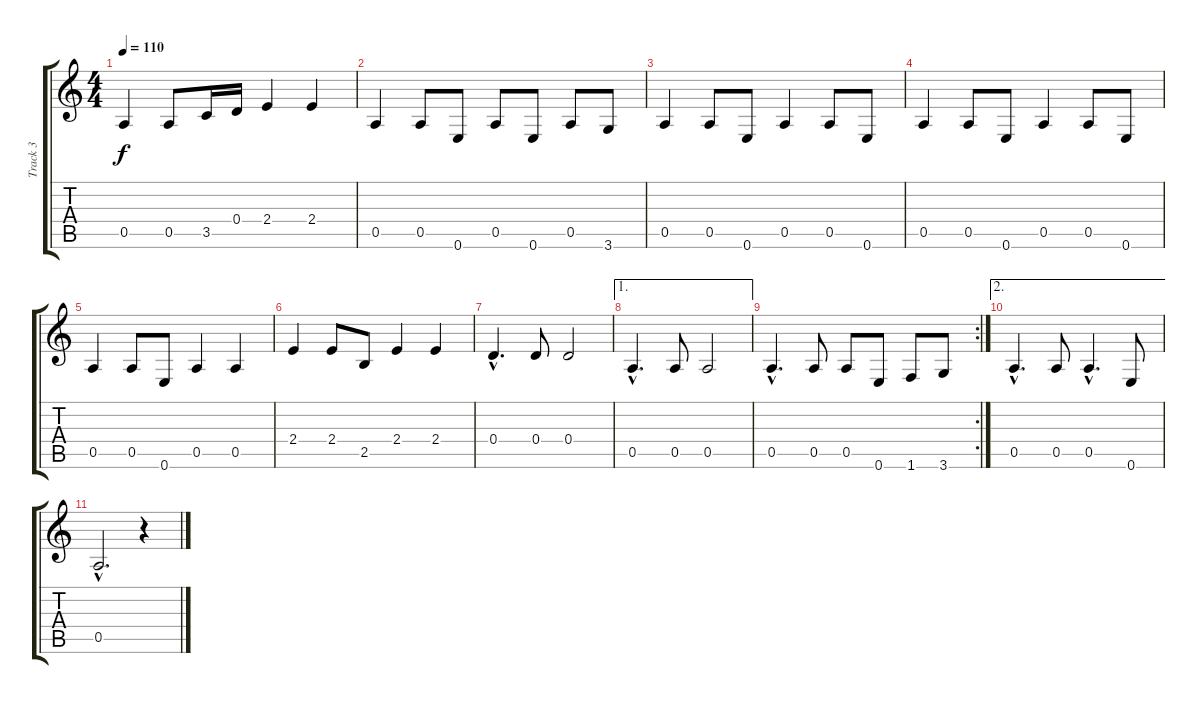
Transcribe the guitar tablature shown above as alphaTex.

\track ("Track 3" "Track 3") {instrument electricbassfinger}
\staff {score tabs}
\tuning (E4 B3 G3 D3 A2 E2) {hide}
\ts (4 4)
\tempo 110
\clef g2
\ks c
0.5.4{dy f} 0.5.8 3.5.16 0.4.16 2.4.4 2.4.4 |
0.5.4 0.5.8 0.6.8 0.5.8 0.6.8 0.5.8 3.6.8 |
0.5.4 0.5.8 0.6.8 0.5.4 0.5.8 0.6.8 |
0.5.4 0.5.8 0.6.8 0.5.4 0.5.8 0.6.8 |
0.5.4 0.5.8 0.6.8 0.5.4 0.5.4 |
2.4.4 2.4.8 2.5.8 2.4.4 2.4.4 |
0.4{hac}.4{d} 0.4.8 0.4.2 |
\ae 1
0.5{hac}.4{d} 0.5.8 0.5.2 |
\rc 2
0.5{hac}.4{d} 0.5.8 0.5.8 0.6.8 1.6.8 3.6.8 |
\ae 2
0.5{hac}.4{d} 0.5.8 0.5{hac}.4{d} 0.6.8 |
0.5{hac}.2{d} r.4
